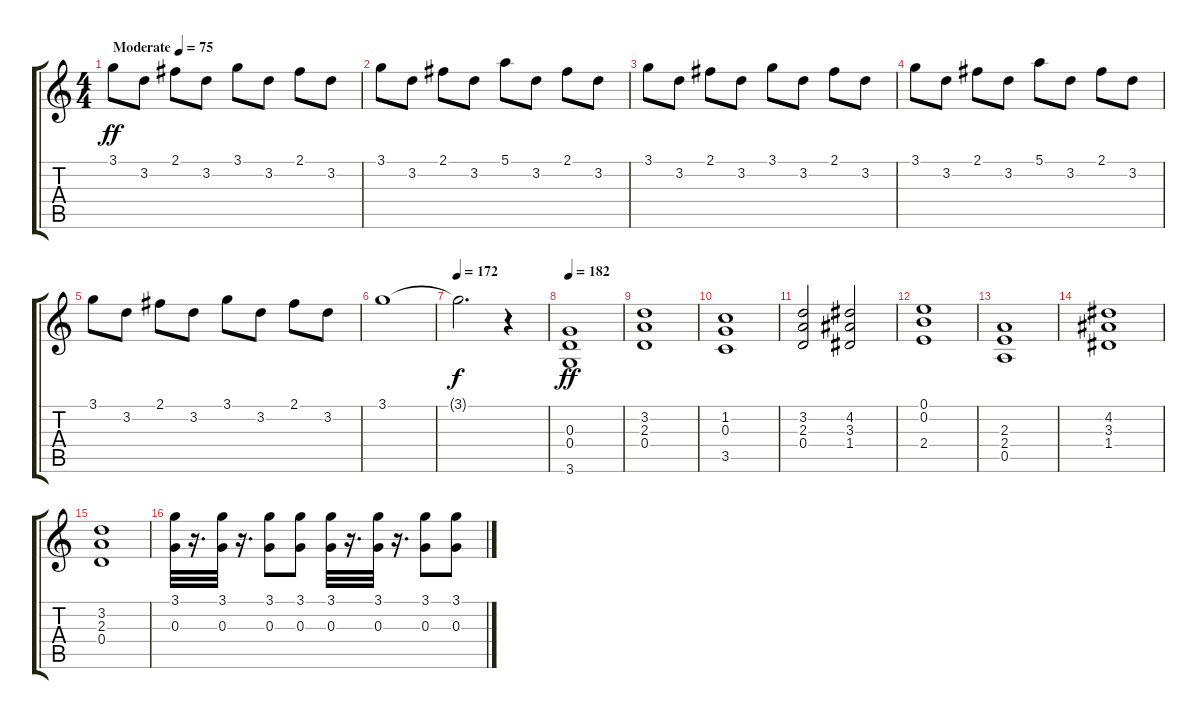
\track "" {instrument distortionguitar}
\staff {score tabs}
\tuning (E4 B3 G3 D3 A2 E2) {hide}
\ts (4 4)
\tempo (75 "Moderate")
\clef g2
\ks c
3.1.8{dy ff instrument distortionguitar} 3.2.8 2.1.8 3.2.8 3.1.8 3.2.8 2.1.8 3.2.8 |
3.1.8 3.2.8 2.1.8 3.2.8 5.1.8 3.2.8 2.1.8 3.2.8 |
3.1.8 3.2.8 2.1.8 3.2.8 3.1.8 3.2.8 2.1.8 3.2.8 |
3.1.8 3.2.8 2.1.8 3.2.8 5.1.8 3.2.8 2.1.8 3.2.8 |
3.1.8 3.2.8 2.1.8 3.2.8 3.1.8 3.2.8 2.1.8 3.2.8 |
3.1.1 |
\tempo 172
3.1{t}.2{d dy f} r.4 |
\tempo 182
(0.3 0.4 3.6).1{dy ff} |
(3.2 2.3 0.4).1 |
(1.2 0.3 3.5).1 |
(3.2 2.3 0.4).2 (4.2 3.3 1.4).2 |
(0.1 0.2 2.4).1 |
(2.3 2.4 0.5).1 |
(4.2 3.3 1.4).1 |
(3.2 2.3 0.4).1 |
(3.1 0.3).32 r.16{d} (3.1 0.3).32 r.16{d} (3.1 0.3).8 (3.1 0.3).8 (3.1 0.3).32 r.16{d} (3.1 0.3).32 r.16{d} (3.1 0.3).8 (3.1 0.3).8
